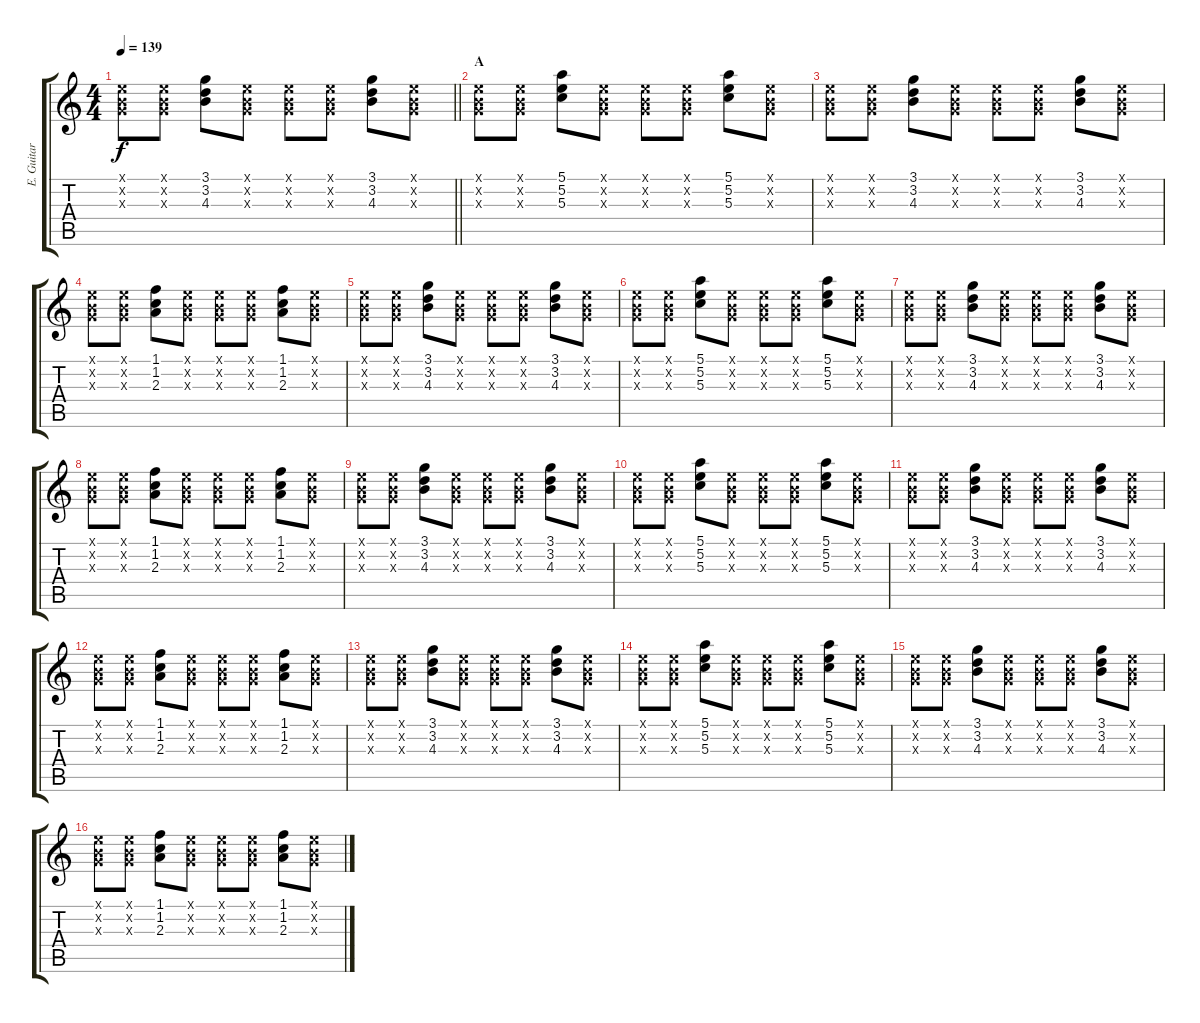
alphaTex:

\track ("E. Guitar I" "E. Guitar ") {instrument electricguitarclean}
\staff {score tabs}
\tuning (E4 B3 G3 D3 A2 E2) {hide}
\ts (4 4)
\tempo 139
\clef g2
\barLineRight lightlight
\ks aminor
(0.1{x} 0.2{x} 0.3{x}).8{dy f} (0.1{x} 0.2{x} 0.3{x}).8 (3.1 3.2 4.3).8 (0.1{x} 0.2{x} 0.3{x}).8 (0.1{x} 0.2{x} 0.3{x}).8 (0.1{x} 0.2{x} 0.3{x}).8 (3.1 3.2 4.3).8 (0.1{x} 0.2{x} 0.3{x}).8 |
\section ("" "A")
(0.1{x} 0.2{x} 0.3{x}).8 (0.1{x} 0.2{x} 0.3{x}).8 (5.1 5.2 5.3).8 (0.1{x} 0.2{x} 0.3{x}).8 (0.1{x} 0.2{x} 0.3{x}).8 (0.1{x} 0.2{x} 0.3{x}).8 (5.1 5.2 5.3).8 (0.1{x} 0.2{x} 0.3{x}).8 |
(0.1{x} 0.2{x} 0.3{x}).8 (0.1{x} 0.2{x} 0.3{x}).8 (3.1 3.2 4.3).8 (0.1{x} 0.2{x} 0.3{x}).8 (0.1{x} 0.2{x} 0.3{x}).8 (0.1{x} 0.2{x} 0.3{x}).8 (3.1 3.2 4.3).8 (0.1{x} 0.2{x} 0.3{x}).8 |
(0.1{x} 0.2{x} 0.3{x}).8 (0.1{x} 0.2{x} 0.3{x}).8 (1.1 1.2 2.3).8 (0.1{x} 0.2{x} 0.3{x}).8 (0.1{x} 0.2{x} 0.3{x}).8 (0.1{x} 0.2{x} 0.3{x}).8 (1.1 1.2 2.3).8 (0.1{x} 0.2{x} 0.3{x}).8 |
(0.1{x} 0.2{x} 0.3{x}).8 (0.1{x} 0.2{x} 0.3{x}).8 (3.1 3.2 4.3).8 (0.1{x} 0.2{x} 0.3{x}).8 (0.1{x} 0.2{x} 0.3{x}).8 (0.1{x} 0.2{x} 0.3{x}).8 (3.1 3.2 4.3).8 (0.1{x} 0.2{x} 0.3{x}).8 |
(0.1{x} 0.2{x} 0.3{x}).8 (0.1{x} 0.2{x} 0.3{x}).8 (5.1 5.2 5.3).8 (0.1{x} 0.2{x} 0.3{x}).8 (0.1{x} 0.2{x} 0.3{x}).8 (0.1{x} 0.2{x} 0.3{x}).8 (5.1 5.2 5.3).8 (0.1{x} 0.2{x} 0.3{x}).8 |
(0.1{x} 0.2{x} 0.3{x}).8 (0.1{x} 0.2{x} 0.3{x}).8 (3.1 3.2 4.3).8 (0.1{x} 0.2{x} 0.3{x}).8 (0.1{x} 0.2{x} 0.3{x}).8 (0.1{x} 0.2{x} 0.3{x}).8 (3.1 3.2 4.3).8 (0.1{x} 0.2{x} 0.3{x}).8 |
(0.1{x} 0.2{x} 0.3{x}).8 (0.1{x} 0.2{x} 0.3{x}).8 (1.1 1.2 2.3).8 (0.1{x} 0.2{x} 0.3{x}).8 (0.1{x} 0.2{x} 0.3{x}).8 (0.1{x} 0.2{x} 0.3{x}).8 (1.1 1.2 2.3).8 (0.1{x} 0.2{x} 0.3{x}).8 |
(0.1{x} 0.2{x} 0.3{x}).8 (0.1{x} 0.2{x} 0.3{x}).8 (3.1 3.2 4.3).8 (0.1{x} 0.2{x} 0.3{x}).8 (0.1{x} 0.2{x} 0.3{x}).8 (0.1{x} 0.2{x} 0.3{x}).8 (3.1 3.2 4.3).8 (0.1{x} 0.2{x} 0.3{x}).8 |
(0.1{x} 0.2{x} 0.3{x}).8 (0.1{x} 0.2{x} 0.3{x}).8 (5.1 5.2 5.3).8 (0.1{x} 0.2{x} 0.3{x}).8 (0.1{x} 0.2{x} 0.3{x}).8 (0.1{x} 0.2{x} 0.3{x}).8 (5.1 5.2 5.3).8 (0.1{x} 0.2{x} 0.3{x}).8 |
(0.1{x} 0.2{x} 0.3{x}).8 (0.1{x} 0.2{x} 0.3{x}).8 (3.1 3.2 4.3).8 (0.1{x} 0.2{x} 0.3{x}).8 (0.1{x} 0.2{x} 0.3{x}).8 (0.1{x} 0.2{x} 0.3{x}).8 (3.1 3.2 4.3).8 (0.1{x} 0.2{x} 0.3{x}).8 |
(0.1{x} 0.2{x} 0.3{x}).8 (0.1{x} 0.2{x} 0.3{x}).8 (1.1 1.2 2.3).8 (0.1{x} 0.2{x} 0.3{x}).8 (0.1{x} 0.2{x} 0.3{x}).8 (0.1{x} 0.2{x} 0.3{x}).8 (1.1 1.2 2.3).8 (0.1{x} 0.2{x} 0.3{x}).8 |
(0.1{x} 0.2{x} 0.3{x}).8 (0.1{x} 0.2{x} 0.3{x}).8 (3.1 3.2 4.3).8 (0.1{x} 0.2{x} 0.3{x}).8 (0.1{x} 0.2{x} 0.3{x}).8 (0.1{x} 0.2{x} 0.3{x}).8 (3.1 3.2 4.3).8 (0.1{x} 0.2{x} 0.3{x}).8 |
(0.1{x} 0.2{x} 0.3{x}).8 (0.1{x} 0.2{x} 0.3{x}).8 (5.1 5.2 5.3).8 (0.1{x} 0.2{x} 0.3{x}).8 (0.1{x} 0.2{x} 0.3{x}).8 (0.1{x} 0.2{x} 0.3{x}).8 (5.1 5.2 5.3).8 (0.1{x} 0.2{x} 0.3{x}).8 |
(0.1{x} 0.2{x} 0.3{x}).8 (0.1{x} 0.2{x} 0.3{x}).8 (3.1 3.2 4.3).8 (0.1{x} 0.2{x} 0.3{x}).8 (0.1{x} 0.2{x} 0.3{x}).8 (0.1{x} 0.2{x} 0.3{x}).8 (3.1 3.2 4.3).8 (0.1{x} 0.2{x} 0.3{x}).8 |
(0.1{x} 0.2{x} 0.3{x}).8 (0.1{x} 0.2{x} 0.3{x}).8 (1.1 1.2 2.3).8 (0.1{x} 0.2{x} 0.3{x}).8 (0.1{x} 0.2{x} 0.3{x}).8 (0.1{x} 0.2{x} 0.3{x}).8 (1.1 1.2 2.3).8 (0.1{x} 0.2{x} 0.3{x}).8
